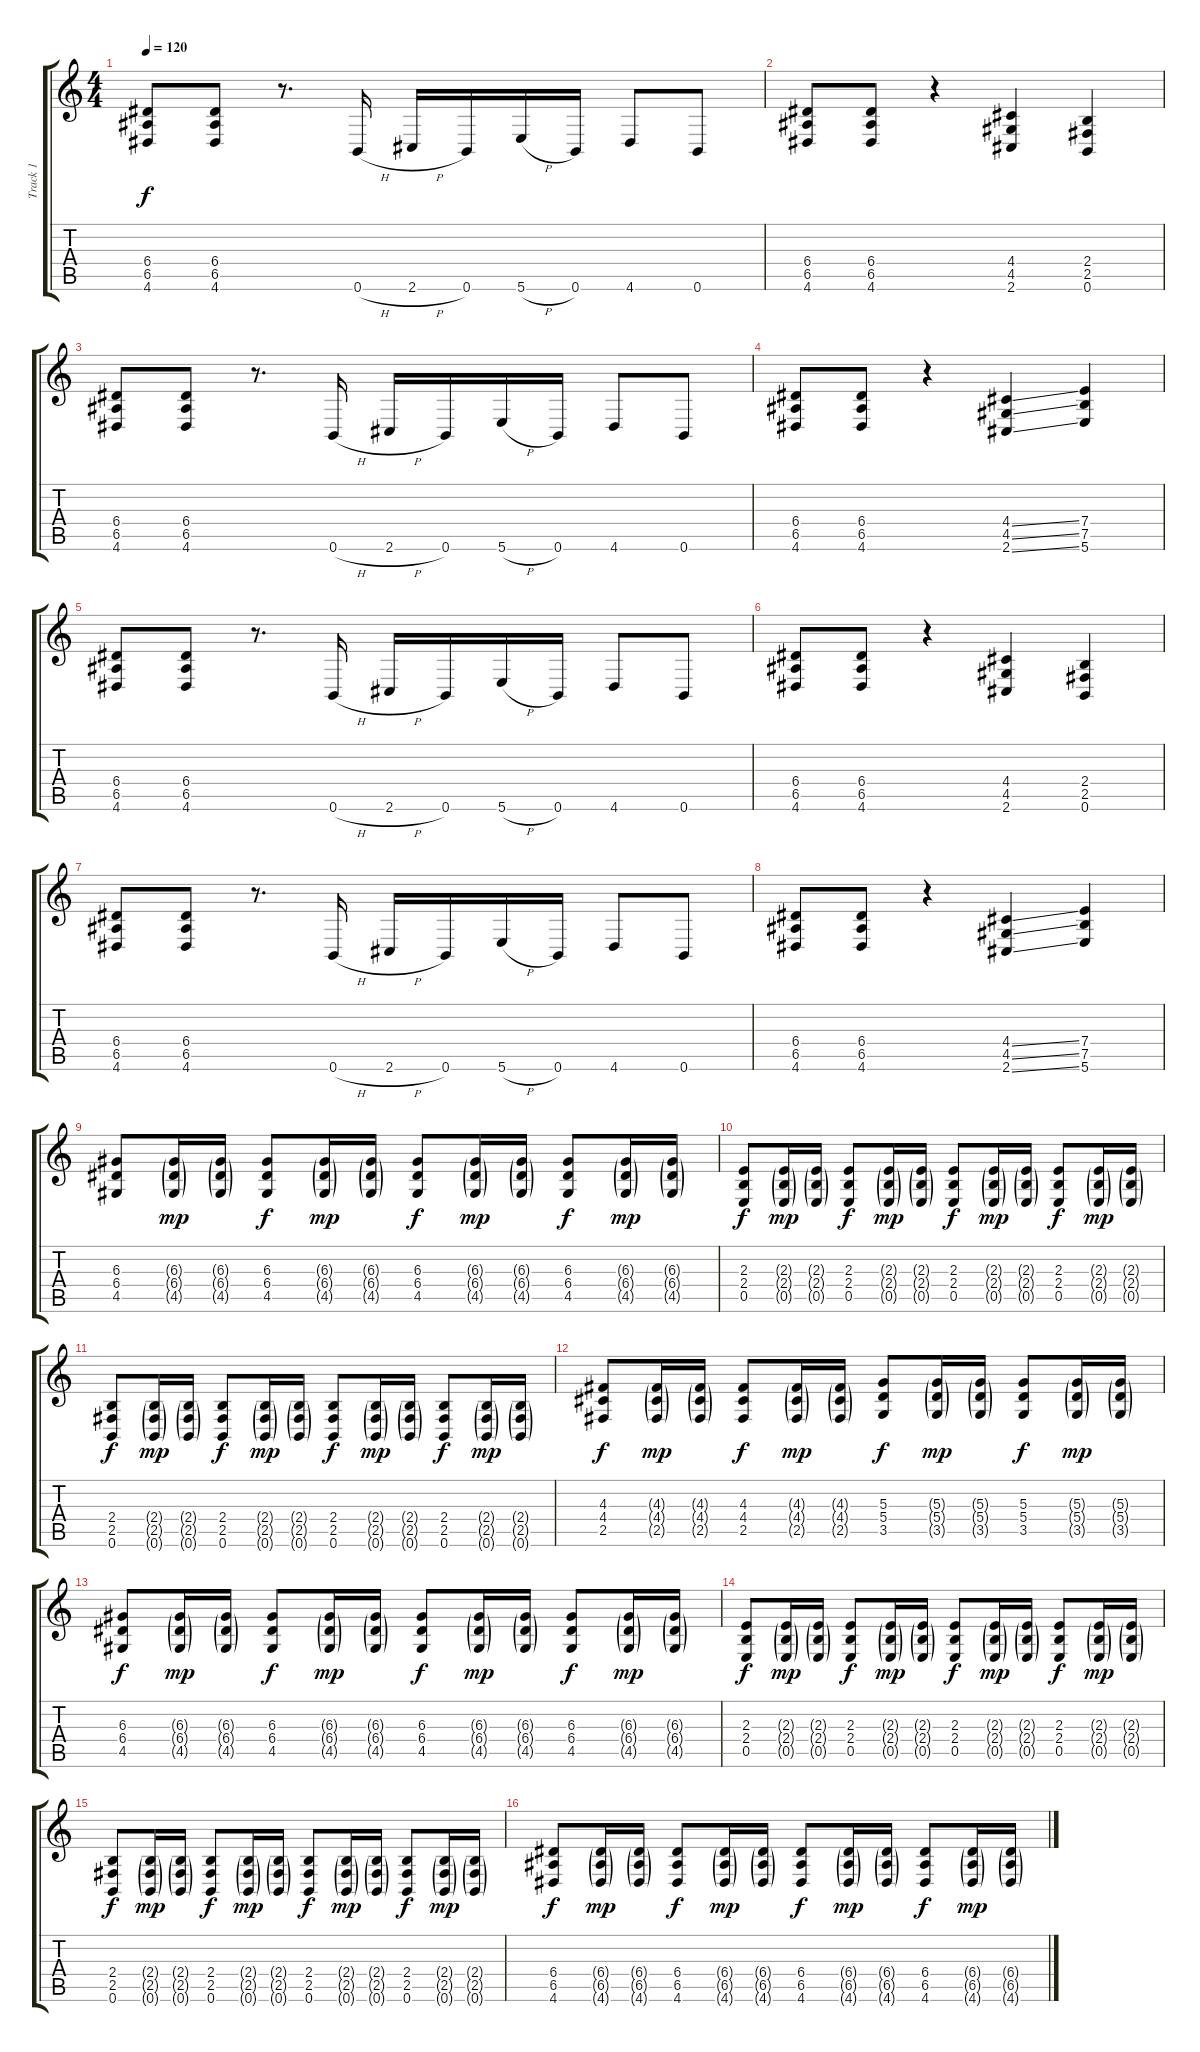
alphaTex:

\track ("Track 1" "Track 1") {instrument distortionguitar}
\staff {score tabs}
\tuning (B3 Gb3 D3 A2 E2 B1) {hide}
\ts (4 4)
\tempo 120
\clef g2
\ks c
(6.4 6.5 4.6).8{dy f} (6.4 6.5 4.6).8 r.8{d} 0.6{h}.16 2.6{h}.16 0.6.16 5.6{h}.16 0.6.16 4.6.8 0.6.8 |
(6.4 6.5 4.6).8 (6.4 6.5 4.6).8 r.4 (4.4 4.5 2.6).4 (2.4 2.5 0.6).4 |
(6.4 6.5 4.6).8 (6.4 6.5 4.6).8 r.8{d} 0.6{h}.16 2.6{h}.16 0.6.16 5.6{h}.16 0.6.16 4.6.8 0.6.8 |
(6.4 6.5 4.6).8 (6.4 6.5 4.6).8 r.4 (4.4{ss} 4.5{ss} 2.6{ss}).4 (7.4 7.5 5.6).4 |
(6.4 6.5 4.6).8 (6.4 6.5 4.6).8 r.8{d} 0.6{h}.16 2.6{h}.16 0.6.16 5.6{h}.16 0.6.16 4.6.8 0.6.8 |
(6.4 6.5 4.6).8 (6.4 6.5 4.6).8 r.4 (4.4 4.5 2.6).4 (2.4 2.5 0.6).4 |
(6.4 6.5 4.6).8 (6.4 6.5 4.6).8 r.8{d} 0.6{h}.16 2.6{h}.16 0.6.16 5.6{h}.16 0.6.16 4.6.8 0.6.8 |
(6.4 6.5 4.6).8 (6.4 6.5 4.6).8 r.4 (4.4{ss} 4.5{ss} 2.6{ss}).4 (7.4 7.5 5.6).4 |
(6.3 6.4 4.5).8 (6.3{g} 6.4{g} 4.5{g}).16{dy mp} (6.3{g} 6.4{g} 4.5{g}).16 (6.3 6.4 4.5).8{dy f} (6.3{g} 6.4{g} 4.5{g}).16{dy mp} (6.3{g} 6.4{g} 4.5{g}).16 (6.3 6.4 4.5).8{dy f} (6.3{g} 6.4{g} 4.5{g}).16{dy mp} (6.3{g} 6.4{g} 4.5{g}).16 (6.3 6.4 4.5).8{dy f} (6.3{g} 6.4{g} 4.5{g}).16{dy mp} (6.3{g} 6.4{g} 4.5{g}).16 |
(2.3 2.4 0.5).8{dy f} (2.3{g} 2.4{g} 0.5{g}).16{dy mp} (2.3{g} 2.4{g} 0.5{g}).16 (2.3 2.4 0.5).8{dy f} (2.3{g} 2.4{g} 0.5{g}).16{dy mp} (2.3{g} 2.4{g} 0.5{g}).16 (2.3 2.4 0.5).8{dy f} (2.3{g} 2.4{g} 0.5{g}).16{dy mp} (2.3{g} 2.4{g} 0.5{g}).16 (2.3 2.4 0.5).8{dy f} (2.3{g} 2.4{g} 0.5{g}).16{dy mp} (2.3{g} 2.4{g} 0.5{g}).16 |
(2.4 2.5 0.6).8{dy f} (2.4{g} 2.5{g} 0.6{g}).16{dy mp} (2.4{g} 2.5{g} 0.6{g}).16 (2.4 2.5 0.6).8{dy f} (2.4{g} 2.5{g} 0.6{g}).16{dy mp} (2.4{g} 2.5{g} 0.6{g}).16 (2.4 2.5 0.6).8{dy f} (2.4{g} 2.5{g} 0.6{g}).16{dy mp} (2.4{g} 2.5{g} 0.6{g}).16 (2.4 2.5 0.6).8{dy f} (2.4{g} 2.5{g} 0.6{g}).16{dy mp} (2.4{g} 2.5{g} 0.6{g}).16 |
(4.3 4.4 2.5).8{dy f} (4.3{g} 4.4{g} 2.5{g}).16{dy mp} (4.3{g} 4.4{g} 2.5{g}).16 (4.3 4.4 2.5).8{dy f} (4.3{g} 4.4{g} 2.5{g}).16{dy mp} (4.3{g} 4.4{g} 2.5{g}).16 (5.3 5.4 3.5).8{dy f} (5.3{g} 5.4{g} 3.5{g}).16{dy mp} (5.3{g} 5.4{g} 3.5{g}).16 (5.3 5.4 3.5).8{dy f} (5.3{g} 5.4{g} 3.5{g}).16{dy mp} (5.3{g} 5.4{g} 3.5{g}).16 |
(6.3 6.4 4.5).8{dy f} (6.3{g} 6.4{g} 4.5{g}).16{dy mp} (6.3{g} 6.4{g} 4.5{g}).16 (6.3 6.4 4.5).8{dy f} (6.3{g} 6.4{g} 4.5{g}).16{dy mp} (6.3{g} 6.4{g} 4.5{g}).16 (6.3 6.4 4.5).8{dy f} (6.3{g} 6.4{g} 4.5{g}).16{dy mp} (6.3{g} 6.4{g} 4.5{g}).16 (6.3 6.4 4.5).8{dy f} (6.3{g} 6.4{g} 4.5{g}).16{dy mp} (6.3{g} 6.4{g} 4.5{g}).16 |
(2.3 2.4 0.5).8{dy f} (2.3{g} 2.4{g} 0.5{g}).16{dy mp} (2.3{g} 2.4{g} 0.5{g}).16 (2.3 2.4 0.5).8{dy f} (2.3{g} 2.4{g} 0.5{g}).16{dy mp} (2.3{g} 2.4{g} 0.5{g}).16 (2.3 2.4 0.5).8{dy f} (2.3{g} 2.4{g} 0.5{g}).16{dy mp} (2.3{g} 2.4{g} 0.5{g}).16 (2.3 2.4 0.5).8{dy f} (2.3{g} 2.4{g} 0.5{g}).16{dy mp} (2.3{g} 2.4{g} 0.5{g}).16 |
(2.4 2.5 0.6).8{dy f} (2.4{g} 2.5{g} 0.6{g}).16{dy mp} (2.4{g} 2.5{g} 0.6{g}).16 (2.4 2.5 0.6).8{dy f} (2.4{g} 2.5{g} 0.6{g}).16{dy mp} (2.4{g} 2.5{g} 0.6{g}).16 (2.4 2.5 0.6).8{dy f} (2.4{g} 2.5{g} 0.6{g}).16{dy mp} (2.4{g} 2.5{g} 0.6{g}).16 (2.4 2.5 0.6).8{dy f} (2.4{g} 2.5{g} 0.6{g}).16{dy mp} (2.4{g} 2.5{g} 0.6{g}).16 |
(6.4 6.5 4.6).8{dy f} (6.4{g} 6.5{g} 4.6{g}).16{dy mp} (6.4{g} 6.5{g} 4.6{g}).16 (6.4 6.5 4.6).8{dy f} (6.4{g} 6.5{g} 4.6{g}).16{dy mp} (6.4{g} 6.5{g} 4.6{g}).16 (6.4 6.5 4.6).8{dy f} (6.4{g} 6.5{g} 4.6{g}).16{dy mp} (6.4{g} 6.5{g} 4.6{g}).16 (6.4 6.5 4.6).8{dy f} (6.4{g} 6.5{g} 4.6{g}).16{dy mp} (6.4{g} 6.5{g} 4.6{g}).16
